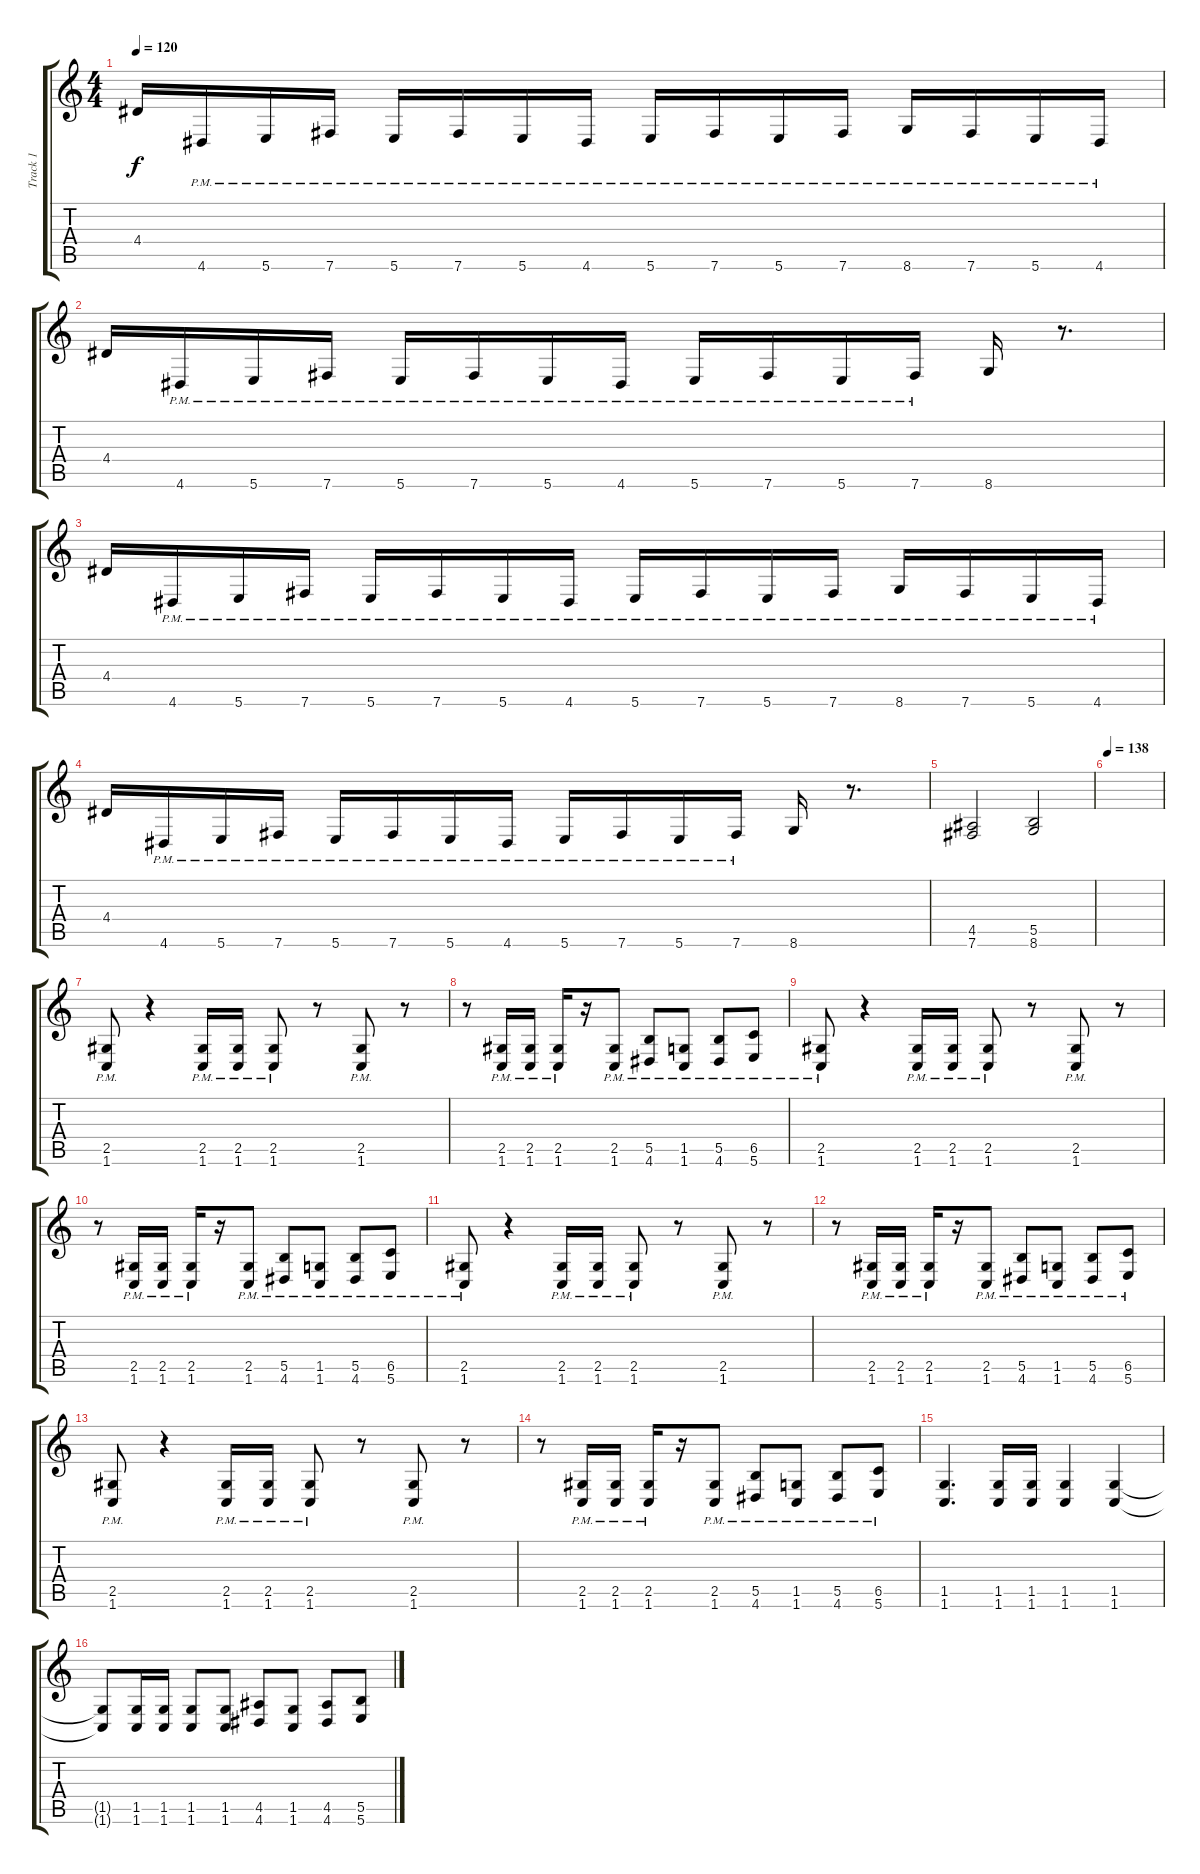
\track ("Track 1" "Track 1") {instrument distortionguitar}
\staff {score tabs}
\tuning (Db4 Ab3 E3 B2 Gb2 B1) {hide}
\ts (4 4)
\tempo 120
\clef g2
\ks c
4.4.16{dy f} 4.6{pm}.16 5.6{pm}.16 7.6{pm}.16 5.6{pm}.16 7.6{pm}.16 5.6{pm}.16 4.6{pm}.16 5.6{pm}.16 7.6{pm}.16 5.6{pm}.16 7.6{pm}.16 8.6{pm}.16 7.6{pm}.16 5.6{pm}.16 4.6{pm}.16 |
4.4.16 4.6{pm}.16 5.6{pm}.16 7.6{pm}.16 5.6{pm}.16 7.6{pm}.16 5.6{pm}.16 4.6{pm}.16 5.6{pm}.16 7.6{pm}.16 5.6{pm}.16 7.6{pm}.16 8.6.16 r.8{d} |
4.4.16 4.6{pm}.16 5.6{pm}.16 7.6{pm}.16 5.6{pm}.16 7.6{pm}.16 5.6{pm}.16 4.6{pm}.16 5.6{pm}.16 7.6{pm}.16 5.6{pm}.16 7.6{pm}.16 8.6{pm}.16 7.6{pm}.16 5.6{pm}.16 4.6{pm}.16 |
4.4.16 4.6{pm}.16 5.6{pm}.16 7.6{pm}.16 5.6{pm}.16 7.6{pm}.16 5.6{pm}.16 4.6{pm}.16 5.6{pm}.16 7.6{pm}.16 5.6{pm}.16 7.6{pm}.16 8.6.16 r.8{d} |
(4.5 7.6).2 (5.5 8.6).2 |
\tempo 138
|
(2.5{pm} 1.6{pm}).8 r.4 (2.5{pm} 1.6{pm}).16 (2.5{pm} 1.6{pm}).16 (2.5{pm} 1.6{pm}).8 r.8 (2.5{pm} 1.6{pm}).8 r.8 |
r.8 (2.5{pm} 1.6{pm}).16 (2.5{pm} 1.6).16 (2.5{pm} 1.6{pm}).16 r.16 (2.5{pm} 1.6{pm}).8 (5.5{pm} 4.6{pm}).8 (1.5{pm} 1.6{pm}).8 (5.5{pm} 4.6{pm}).8 (6.5{pm} 5.6{pm}).8 |
(2.5{pm} 1.6{pm}).8 r.4 (2.5{pm} 1.6{pm}).16 (2.5{pm} 1.6{pm}).16 (2.5{pm} 1.6{pm}).8 r.8 (2.5{pm} 1.6{pm}).8 r.8 |
r.8 (2.5{pm} 1.6{pm}).16 (2.5{pm} 1.6).16 (2.5{pm} 1.6{pm}).16 r.16 (2.5{pm} 1.6{pm}).8 (5.5{pm} 4.6{pm}).8 (1.5{pm} 1.6{pm}).8 (5.5{pm} 4.6{pm}).8 (6.5{pm} 5.6{pm}).8 |
(2.5{pm} 1.6{pm}).8 r.4 (2.5{pm} 1.6{pm}).16 (2.5{pm} 1.6{pm}).16 (2.5{pm} 1.6{pm}).8 r.8 (2.5{pm} 1.6{pm}).8 r.8 |
r.8 (2.5{pm} 1.6{pm}).16 (2.5{pm} 1.6).16 (2.5{pm} 1.6{pm}).16 r.16 (2.5{pm} 1.6{pm}).8 (5.5{pm} 4.6{pm}).8 (1.5{pm} 1.6{pm}).8 (5.5{pm} 4.6{pm}).8 (6.5{pm} 5.6{pm}).8 |
(2.5{pm} 1.6{pm}).8 r.4 (2.5{pm} 1.6{pm}).16 (2.5{pm} 1.6{pm}).16 (2.5{pm} 1.6{pm}).8 r.8 (2.5{pm} 1.6{pm}).8 r.8 |
r.8 (2.5{pm} 1.6{pm}).16 (2.5{pm} 1.6).16 (2.5{pm} 1.6{pm}).16 r.16 (2.5{pm} 1.6{pm}).8 (5.5{pm} 4.6{pm}).8 (1.5{pm} 1.6{pm}).8 (5.5{pm} 4.6{pm}).8 (6.5{pm} 5.6{pm}).8 |
(1.5 1.6).4{d} (1.5 1.6).16 (1.5 1.6).16 (1.5 1.6).4 (1.5 1.6).4 |
(1.5{t} 1.6{t}).8 (1.5 1.6).16 (1.5 1.6).16 (1.5 1.6).8 (1.5 1.6).8 (4.5 4.6).8 (1.5 1.6).8 (4.5 4.6).8 (5.5 5.6).8
